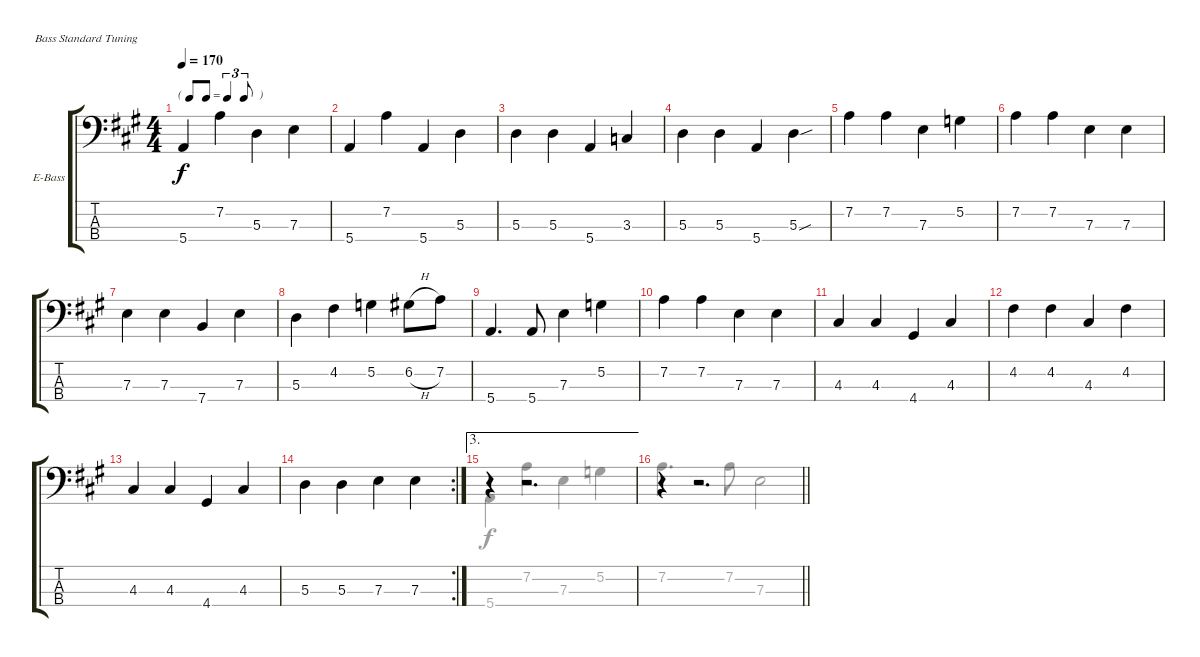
\bracketExtendMode groupsimilarinstruments
\firstSystemTrackNameOrientation horizontal
\otherSystemsTrackNameOrientation horizontal
\track ("McCartney" "E-Bass") {instrument electricbassfinger}
\staff {score tabs}
\tuning (G2 D2 A1 E1)
\voice
\ts (4 4)
\tf triplet8th
\tempo 170
\clef f4
\ks a
5.4.4{dy f} 7.2.4 5.3.4 7.3.4 |
5.4.4 7.2.4 5.4.4 5.3.4 |
5.3.4 5.3.4 5.4.4 3.3.4 |
5.3.4 5.3.4 5.4.4 5.3{sou}.4 |
7.2.4 7.2.4 7.3.4 5.2.4 |
7.2.4 7.2.4 7.3.4 7.3.4 |
7.3.4 7.3.4 7.4.4 7.3.4 |
5.3.4 4.2.4 5.2.4 6.2{h}.8 7.2.8 |
5.4.4{d} 5.4.8 7.3.4 5.2.4 |
7.2.4 7.2.4 7.3.4 7.3.4 |
4.3.4 4.3.4 4.4.4 4.3.4 |
4.2.4 4.2.4 4.3.4 4.2.4 |
4.3.4 4.3.4 4.4.4 4.3.4 |
\rc 2
5.3.4 5.3.4 7.3.4 7.3.4 |
\ae 3
r.4 r.2{d} |
\barLineRight lightlight
r.4 r.2{d}
\voice
\clef f4
\ottava regular
\simile none
\ks a
|
|
|
|
|
|
|
|
|
|
|
|
|
|
5.4.4 7.2.4 7.3.4 5.2.4 |
\barLineRight lightlight
7.2.4{d} 7.2.8 7.3.2
